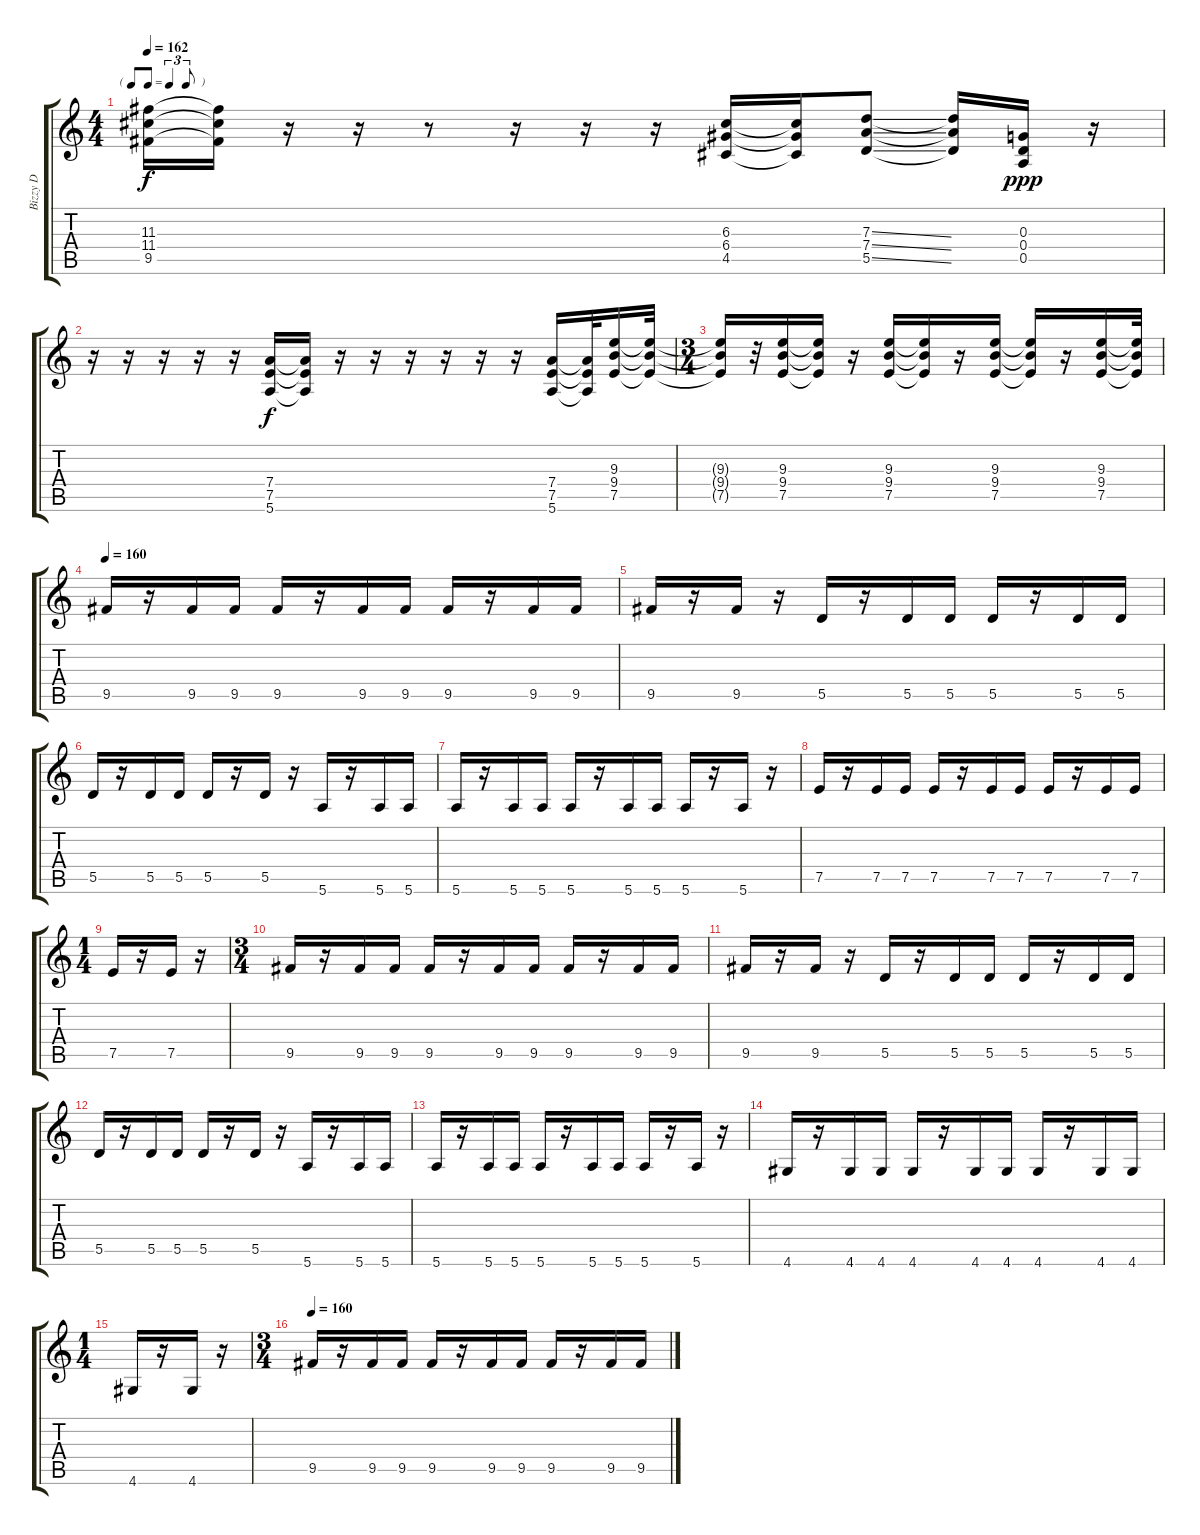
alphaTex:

\track ("Bizzy D               gtr 1" "Bizzy D   ") {instrument distortionguitar}
\staff {score tabs}
\tuning (E4 B3 G3 D3 A2 E2) {hide}
\ts (4 4)
\tf triplet8th
\tempo 162
\tempo 120
\tempo 162
\clef g2
\ks c
(11.3 11.4 9.5).16{dy f instrument distortionguitar} (11.3{t} 11.4{t} 9.5{t}).16 r.16 r.16 r.8 r.16 r.16 r.16 (6.3 6.4 4.5).16 (6.3{t} 6.4{t} 4.5{t}).16 (7.3{ss} 7.4{ss} 5.5{ss}).8 (7.3{t} 7.4{t} 5.5{t}).16 (0.3 0.4 0.5).16{dy ppp} r.16 |
r.16 r.16 r.16 r.16 r.16 (7.4 7.5 5.6).16{dy f} (7.4{t} 7.5{t} 5.6{t}).16 r.16 r.16 r.16 r.16 r.16 r.16 (7.4 7.5 5.6).16 (7.4{t} 7.5{t} 5.6{t}).32 (9.3 9.4 7.5).16 (9.3{t} 9.4{t} 7.5{t}).32 |
\ts (3 4)
(9.3{t} 9.4{t} 7.5{t}).16 r.32 (9.3 9.4 7.5).16 (9.3{t} 9.4{t} 7.5{t}).16 r.16 (9.3 9.4 7.5).16 (9.3{t} 9.4{t} 7.5{t}).16 r.16 (9.3 9.4 7.5).16 (9.3{t} 9.4{t} 7.5{t}).16 r.16 (9.3 9.4 7.5).16 (9.3{t} 9.4{t} 7.5{t}).32 |
\tempo 160
9.5.16{volume 12 instrument electricguitarmuted} r.16 9.5.16 9.5.16 9.5.16 r.16 9.5.16 9.5.16 9.5.16 r.16 9.5.16 9.5.16 |
9.5.16 r.16 9.5.16 r.16 5.5.16 r.16 5.5.16 5.5.16 5.5.16 r.16 5.5.16 5.5.16 |
5.5.16 r.16 5.5.16 5.5.16 5.5.16 r.16 5.5.16 r.16 5.6.16 r.16 5.6.16 5.6.16 |
5.6.16 r.16 5.6.16 5.6.16 5.6.16 r.16 5.6.16 5.6.16 5.6.16 r.16 5.6.16 r.16 |
7.5.16 r.16 7.5.16 7.5.16 7.5.16 r.16 7.5.16 7.5.16 7.5.16 r.16 7.5.16 7.5.16 |
\ts (1 4)
7.5.16 r.16 7.5.16 r.16 |
\ts (3 4)
9.5.16 r.16 9.5.16 9.5.16 9.5.16 r.16 9.5.16 9.5.16 9.5.16 r.16 9.5.16 9.5.16 |
9.5.16 r.16 9.5.16 r.16 5.5.16 r.16 5.5.16 5.5.16 5.5.16 r.16 5.5.16 5.5.16 |
5.5.16 r.16 5.5.16 5.5.16 5.5.16 r.16 5.5.16 r.16 5.6.16 r.16 5.6.16 5.6.16 |
5.6.16 r.16 5.6.16 5.6.16 5.6.16 r.16 5.6.16 5.6.16 5.6.16 r.16 5.6.16 r.16 |
4.6.16 r.16 4.6.16 4.6.16 4.6.16 r.16 4.6.16 4.6.16 4.6.16 r.16 4.6.16 4.6.16 |
\ts (1 4)
4.6.16 r.16 4.6.16 r.16 |
\ts (3 4)
\tempo 160
9.5.16{volume 12 instrument electricguitarmuted} r.16 9.5.16 9.5.16 9.5.16 r.16 9.5.16 9.5.16 9.5.16 r.16 9.5.16 9.5.16
